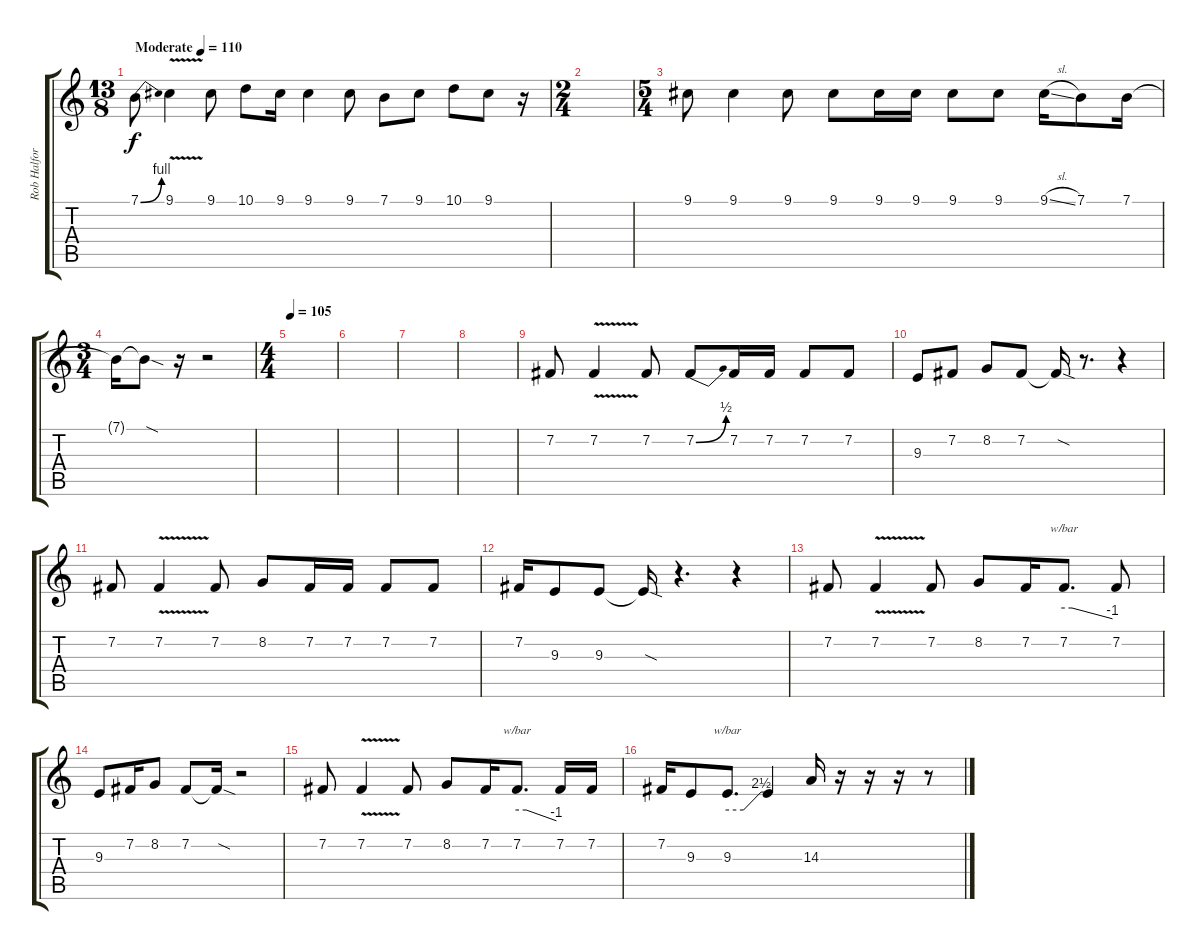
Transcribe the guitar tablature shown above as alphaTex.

\track ("Rob Halford" "Rob Halfor") {instrument violin}
\staff {score tabs}
\tuning (E4 B3 G3 D3 A2 E2) {hide}
\ts (13 8)
\tempo (110 "Moderate")
\clef g2
\ks c
7.1{be (bend 0 0 60 4)}.8{dy f instrument violin} 9.1{v}.4 9.1.8 10.1.8 9.1.16 9.1.4 9.1.8 7.1.8 9.1.8 10.1.8 9.1.8 r.16 |
\ts (2 4)
|
\ts (5 4)
9.1.8 9.1.4 9.1.8 9.1.8 9.1.16 9.1.16 9.1.8 9.1.8 9.1{sl}.16 7.1.8 7.1.16 |
\ts (3 4)
7.1{t}.16 7.1{sod t}.8 r.16 r.2 |
\ts (4 4)
\tempo 105
|
|
|
|
7.2.8 7.2{v}.4 7.2.8 7.2{be (bend 0 0 60 2)}.8 7.2.16 7.2.16 7.2.8 7.2.8 |
9.3.8 7.2.8 8.2.8 7.2.8 7.2{sod t}.16 r.8{d} r.4 |
7.2.8 7.2{v}.4 7.2.8 8.2.8 7.2.16 7.2.16 7.2.8 7.2.8 |
7.2.16 9.3.8 9.3.8 9.3{sod t}.16 r.4{d} r.4 |
7.2.8 7.2{v}.4 7.2.8 8.2.8 7.2.16 7.2.8{d tbe (custom default 0 0 10 0 60 -4)} 7.2.8 |
9.3.8 7.2.16 8.2.8 7.2.8 7.2{sod t}.16 r.2 |
7.2.8 7.2{v}.4 7.2.8 8.2.8 7.2.16 7.2.8{d tbe (custom default 0 0 14 0 60 -4)} 7.2.16 7.2.16 |
7.2.16 9.3.8 9.3.8{d tbe (custom default 0 0 24 0 50 10 60 10)} 9.3{t}.4 14.3.16 r.16 r.16 r.16 r.8
